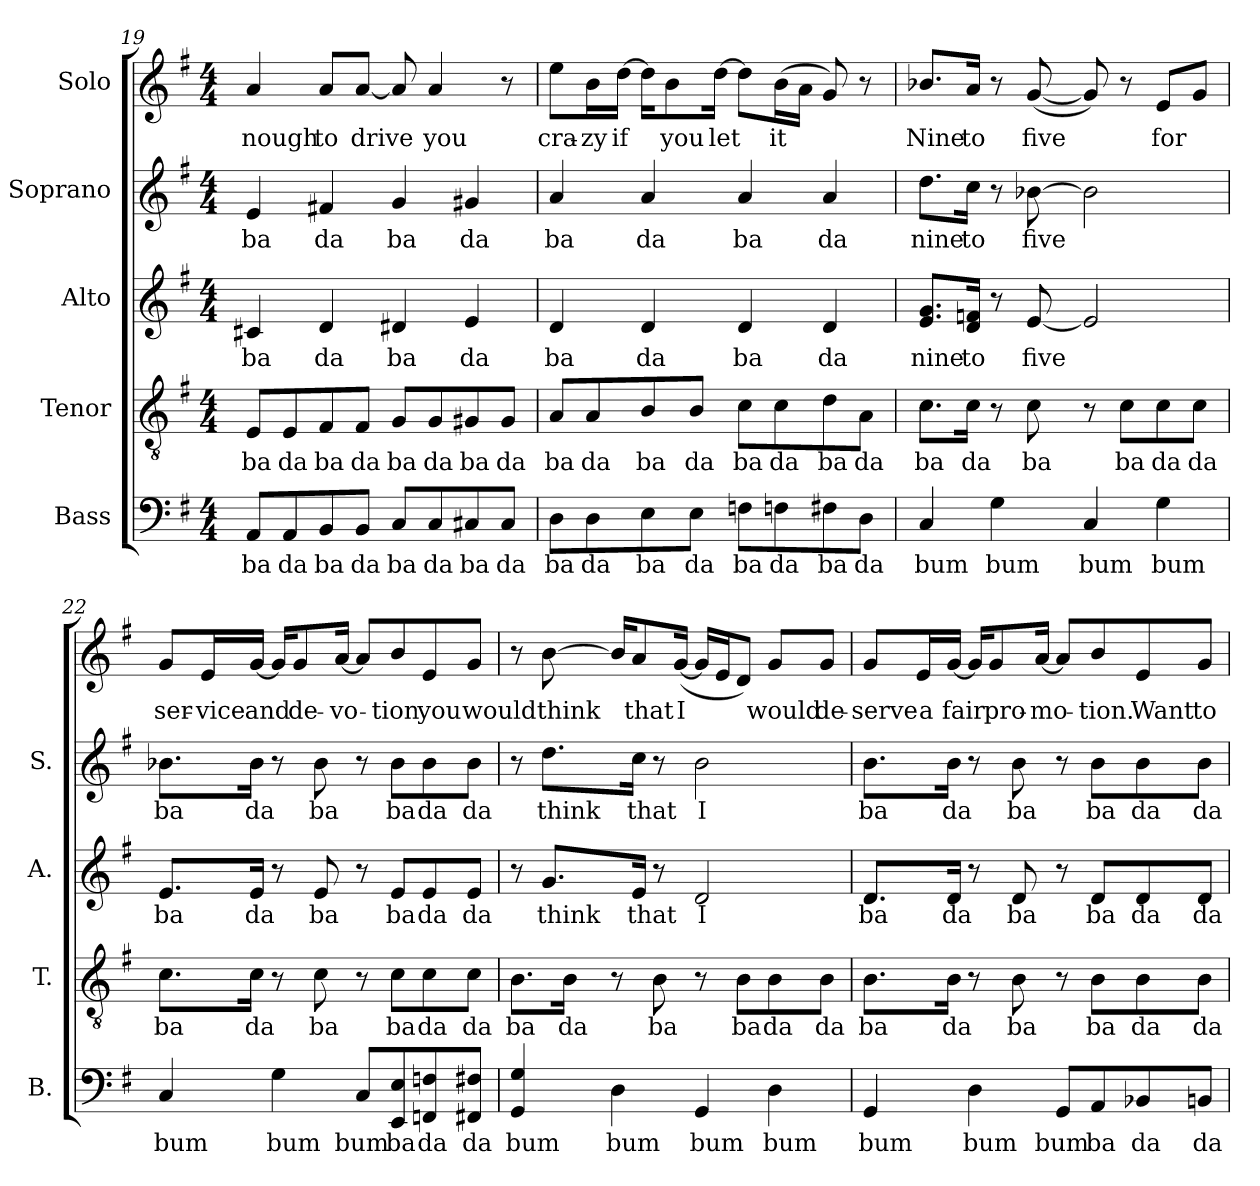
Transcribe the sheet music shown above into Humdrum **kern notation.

**kern	**text	**kern	**text	**kern	**text	**kern	**text	**kern	**text
*part5	*part5	*part4	*part4	*part3	*part3	*part2	*part2	*part1	*part1
*staff5	*staff5	*staff4	*staff4	*staff3	*staff3	*staff2	*staff2	*staff1	*staff1
*I"Bass	*	*I"Tenor	*	*I"Alto	*	*I"Soprano	*	*I"Solo	*
*I'B.	*	*I'T.	*	*I'A.	*	*I'S.	*	*	*
!!LO:LB:g=z
*clefF4	*	*clefGv2	*	*clefG2	*	*clefG2	*	*clefG2	*
*k[f#]	*	*k[f#]	*	*k[f#]	*	*k[f#]	*	*k[f#]	*
*M4/4	*	*M4/4	*	*M4/4	*	*M4/4	*	*M4/4	*
=19	=19	=19	=19	=19	=19	=19	=19	=19	=19
!	!LO:LY:b	!	!LO:LY:b	!	!LO:LY:b	!	!LO:LY:b	!	!LO:LY:b
8AA/L	ba	8E/L	ba	4c#X/	ba	4e/	ba	4a/	-nough
!	!LO:LY:b	!	!LO:LY:b	!	!	!	!	!	!
8AA/	da	8E/	da	.	.	.	.	.	.
!	!LO:LY:b	!	!LO:LY:b	!	!LO:LY:b	!	!LO:LY:b	!	!LO:LY:b
8BB/	ba	8F#/	ba	4d/	da	4f#X/	da	8a/L	to
!	!LO:LY:b	!	!LO:LY:b	!	!	!	!	!	!LO:LY:b
8BB/J	da	8F#/J	da	.	.	.	.	[8a/J	drive
!	!LO:LY:b	!	!LO:LY:b	!	!LO:LY:b	!	!LO:LY:b	!	!
8C/L	ba	8G/L	ba	4d#X/	ba	4g/	ba	8a/]	.
!	!LO:LY:b	!	!LO:LY:b	!	!	!	!	!	!LO:LY:b
8C/	da	8G/	da	.	.	.	.	4a/	you
!	!LO:LY:b	!	!LO:LY:b	!	!LO:LY:b	!	!LO:LY:b	!	!
8C#X/	ba	8G#X/	ba	4e/	da	4g#X/	da	.	.
!	!LO:LY:b	!	!LO:LY:b	!	!	!	!	!	!
8C#/J	da	8G#/J	da	.	.	.	.	8r	.
=20	=20	=20	=20	=20	=20	=20	=20	=20	=20
!	!LO:LY:b	!	!LO:LY:b	!	!LO:LY:b	!	!LO:LY:b	!	!LO:LY:b
8D\L	ba	8A/L	ba	4d/	ba	4a/	ba	8ee\L	cra-
!	!LO:LY:b	!	!LO:LY:b	!	!	!	!	!	!LO:LY:b
8D\	da	8A/	da	.	.	.	.	16b\L	-zy
!	!	!	!	!	!	!	!	!	!LO:LY:b
.	.	.	.	.	.	.	.	[16dd\JJ	if
!	!LO:LY:b	!	!LO:LY:b	!	!LO:LY:b	!	!LO:LY:b	!	!
8E\	ba	8B/	ba	4d/	da	4a/	da	16dd\KL]	.
!	!	!	!	!	!	!	!	!	!LO:LY:b
.	.	.	.	.	.	.	.	8b\	you
!	!LO:LY:b	!	!LO:LY:b	!	!	!	!	!	!
8E\J	da	8B/J	da	.	.	.	.	.	.
!	!	!	!	!	!	!	!	!	!LO:LY:b
.	.	.	.	.	.	.	.	[16dd\Jk	let
!	!LO:LY:b	!	!LO:LY:b	!	!LO:LY:b	!	!LO:LY:b	!	!
8Fn\L	ba	8c\L	ba	4d/	ba	4a/	ba	8dd\L]	.
!	!LO:LY:b	!	!LO:LY:b	!	!	!	!	!	!LO:LY:b
8Fn\	da	8c\	da	.	.	.	.	(16b\L	it
.	.	.	.	.	.	.	.	16a\JJ	.
!	!LO:LY:b	!	!LO:LY:b	!	!LO:LY:b	!	!LO:LY:b	!	!
8F#X\	ba	8d\	ba	4d/	da	4a/	da	8g/)	.
!	!LO:LY:b	!	!LO:LY:b	!	!	!	!	!	!
8D\J	da	8A\J	da	.	.	.	.	8r	.
!!LO:PB:g=z
=21	=21	=21	=21	=21	=21	=21	=21	=21	=21
!	!LO:LY:b	!	!LO:LY:b	!	!LO:LY:b	!	!LO:LY:b	!	!LO:LY:b
4C/	bum	8.c\L	ba	8.e/ 8.g/L	nine	8.dd\L	nine	8.b-X/L	Nine
!	!	!	!LO:LY:b	!	!LO:LY:b	!	!LO:LY:b	!	!LO:LY:b
.	.	16c\Jk	da	16d/ 16fn/Jk	to	16cc\Jk	to	16a/Jk	to
!	!LO:LY:b	!	!	!	!	!	!	!	!
4G\	bum	8r	.	8r	.	8r	.	8r	.
!	!	!	!LO:LY:b	!	!LO:LY:b	!	!LO:LY:b	!	!LO:LY:b
.	.	8c\	ba	[8e/	five	[8b-X\	five	([8g/	five
!	!LO:LY:b	!	!	!	!	!	!	!	!
4C/	bum	8r	.	2e/]	.	2b-\]	.	8g/])	.
!	!	!	!LO:LY:b	!	!	!	!	!	!
.	.	8c\L	ba	.	.	.	.	8r	.
!	!LO:LY:b	!	!LO:LY:b	!	!	!	!	!	!LO:LY:b
4G\	bum	8c\	da	.	.	.	.	8e/L	for
!	!	!	!LO:LY:b	!	!	!	!	!	!
.	.	8c\J	da	.	.	.	.	8g/J	.
=22	=22	=22	=22	=22	=22	=22	=22	=22	=22
!	!LO:LY:b	!	!LO:LY:b	!	!LO:LY:b	!	!LO:LY:b	!	!LO:LY:b
4C/	bum	8.c\L	ba	8.e/L	ba	8.b-X\L	ba	8g/L	ser-
!	!	!	!	!	!	!	!	!	!LO:LY:b
.	.	.	.	.	.	.	.	16e/L	-vice
!	!	!	!LO:LY:b	!	!LO:LY:b	!	!LO:LY:b	!	!LO:LY:b
.	.	16c\Jk	da	16e/Jk	da	16b-\Jk	da	[16g/JJ	and
!	!LO:LY:b	!	!	!	!	!	!	!	!
4G\	bum	8r	.	8r	.	8r	.	16g/KL]	.
!	!	!	!	!	!	!	!	!	!LO:LY:b
.	.	.	.	.	.	.	.	8g/	de-
!	!	!	!LO:LY:b	!	!LO:LY:b	!	!LO:LY:b	!	!
.	.	8c\	ba	8e/	ba	8b-\	ba	.	.
!	!	!	!	!	!	!	!	!	!LO:LY:b
.	.	.	.	.	.	.	.	[16a/Jk	-vo-
!	!LO:LY:b	!	!	!	!	!	!	!	!
8C/L	bum	8r	.	8r	.	8r	.	8a/L]	.
!	!LO:LY:b	!	!LO:LY:b	!	!LO:LY:b	!	!LO:LY:b	!	!LO:LY:b
8EE/ 8E/	ba	8c\L	ba	8e/L	ba	8b-\L	ba	8b/	-tion
!	!LO:LY:b	!	!LO:LY:b	!	!LO:LY:b	!	!LO:LY:b	!	!LO:LY:b
8FFn/ 8Fn/	da	8c\	da	8e/	da	8b-\	da	8e/	you
!	!LO:LY:b	!	!LO:LY:b	!	!LO:LY:b	!	!LO:LY:b	!	!LO:LY:b
8FF#X/ 8F#X/J	da	8c\J	da	8e/J	da	8b-\J	da	8g/J	would
!!LO:LB:g=z
=23	=23	=23	=23	=23	=23	=23	=23	=23	=23
!	!LO:LY:b	!	!LO:LY:b	!	!	!	!	!	!
4GG/ 4G/	bum	8.B\L	ba	8r	.	8r	.	8r	.
!	!	!	!	!	!LO:LY:b	!	!LO:LY:b	!	!LO:LY:b
.	.	.	.	8.g/L	think	8.dd\L	think	[8b\	think
!	!	!	!LO:LY:b	!	!	!	!	!	!
.	.	16B\Jk	da	.	.	.	.	.	.
!	!LO:LY:b	!	!	!	!	!	!	!	!
4D\	bum	8r	.	.	.	.	.	16b/KL]	.
!	!	!	!	!	!LO:LY:b	!	!LO:LY:b	!	!LO:LY:b
.	.	.	.	16e/Jk	that	16cc\Jk	that	8a/	that
!	!	!	!LO:LY:b	!	!	!	!	!	!
.	.	8B\	ba	8r	.	8r	.	.	.
!	!	!	!	!	!	!	!	!	!LO:LY:b
.	.	.	.	.	.	.	.	([16g/Jk	I
!	!LO:LY:b	!	!	!	!LO:LY:b	!	!LO:LY:b	!	!
4GG/	bum	8r	.	2d/	I	2b\	I	16g/LL]	.
.	.	.	.	.	.	.	.	16e/J	.
!	!	!	!LO:LY:b	!	!	!	!	!	!
.	.	8B\L	ba	.	.	.	.	8d/J)	.
!	!LO:LY:b	!	!LO:LY:b	!	!	!	!	!	!LO:LY:b
4D\	bum	8B\	da	.	.	.	.	8g/L	would
!	!	!	!LO:LY:b	!	!	!	!	!	!LO:LY:b
.	.	8B\J	da	.	.	.	.	8g/J	de-
=24	=24	=24	=24	=24	=24	=24	=24	=24	=24
!	!LO:LY:b	!	!LO:LY:b	!	!LO:LY:b	!	!LO:LY:b	!	!LO:LY:b
4GG/	bum	8.B\L	ba	8.d/L	ba	8.b\L	ba	8g/L	-serve
!	!	!	!	!	!	!	!	!	!LO:LY:b
.	.	.	.	.	.	.	.	16e/L	a
!	!	!	!LO:LY:b	!	!LO:LY:b	!	!LO:LY:b	!	!LO:LY:b
.	.	16B\Jk	da	16d/Jk	da	16b\Jk	da	[16g/JJ	fair
!	!LO:LY:b	!	!	!	!	!	!	!	!
4D\	bum	8r	.	8r	.	8r	.	16g/KL]	.
!	!	!	!	!	!	!	!	!	!LO:LY:b
.	.	.	.	.	.	.	.	8g/	pro-
!	!	!	!LO:LY:b	!	!LO:LY:b	!	!LO:LY:b	!	!
.	.	8B\	ba	8d/	ba	8b\	ba	.	.
!	!	!	!	!	!	!	!	!	!LO:LY:b
.	.	.	.	.	.	.	.	[16a/Jk	-mo-
!	!LO:LY:b	!	!	!	!	!	!	!	!
8GG/L	bum	8r	.	8r	.	8r	.	8a/L]	.
!	!LO:LY:b	!	!LO:LY:b	!	!LO:LY:b	!	!LO:LY:b	!	!LO:LY:b
8AA/	ba	8B\L	ba	8d/L	ba	8b\L	ba	8b/	-tion.
!	!LO:LY:b	!	!LO:LY:b	!	!LO:LY:b	!	!LO:LY:b	!	!LO:LY:b
8BB-X/	da	8B\	da	8d/	da	8b\	da	8e/	Want
!	!LO:LY:b	!	!LO:LY:b	!	!LO:LY:b	!	!LO:LY:b	!	!LO:LY:b
8BBn/J	da	8B\J	da	8d/J	da	8b\J	da	8g/J	to
=	=	=	=	=	=	=	=	=	=
*-	*-	*-	*-	*-	*-	*-	*-	*-	*-
